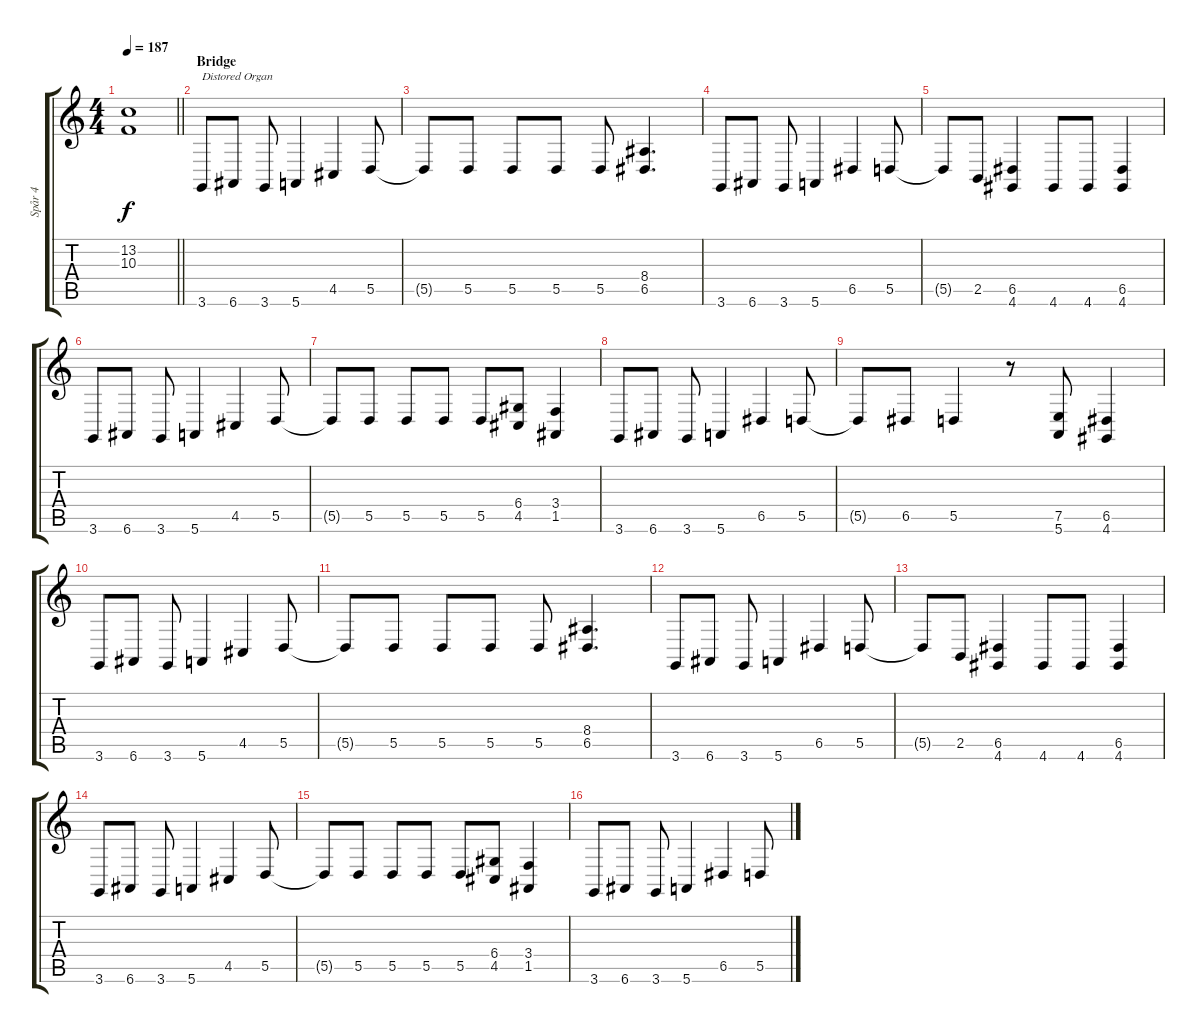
\track ("Spår 4" "Spår 4") {instrument stringensemble1}
\staff {score tabs}
\tuning (E4 B3 G3 D3 A2 E2) {hide}
\ts (4 4)
\tempo 187
\clef g2
\barLineRight lightlight
\ks c
(13.2 10.3).1{dy f} |
\section ("" "Bridge")
3.6.8{txt "Distored Organ" instrument distortionguitar} 6.6.8 3.6.8 5.6.4 4.5.4 5.5.8 |
5.5{t}.8 5.5.8 5.5.8 5.5.8 5.5.8 (8.4 6.5).4{d} |
3.6.8 6.6.8 3.6.8 5.6.4 6.5.4 5.5.8 |
5.5{t}.8 2.5.8 (6.5 4.6).4 4.6.8 4.6.8 (6.5 4.6).4 |
3.6.8 6.6.8 3.6.8 5.6.4 4.5.4 5.5.8 |
5.5{t}.8 5.5.8 5.5.8 5.5.8 5.5.8 (6.4 4.5).8 (3.4 1.5).4 |
3.6.8 6.6.8 3.6.8 5.6.4 6.5.4 5.5.8 |
5.5{t}.8 6.5.8 5.5.4 r.8 (7.5 5.6).8 (6.5 4.6).4 |
3.6.8 6.6.8 3.6.8 5.6.4 4.5.4 5.5.8 |
5.5{t}.8 5.5.8 5.5.8 5.5.8 5.5.8 (8.4 6.5).4{d} |
3.6.8 6.6.8 3.6.8 5.6.4 6.5.4 5.5.8 |
5.5{t}.8 2.5.8 (6.5 4.6).4 4.6.8 4.6.8 (6.5 4.6).4 |
3.6.8 6.6.8 3.6.8 5.6.4 4.5.4 5.5.8 |
5.5{t}.8 5.5.8 5.5.8 5.5.8 5.5.8 (6.4 4.5).8 (3.4 1.5).4 |
3.6.8 6.6.8 3.6.8 5.6.4 6.5.4 5.5.8
